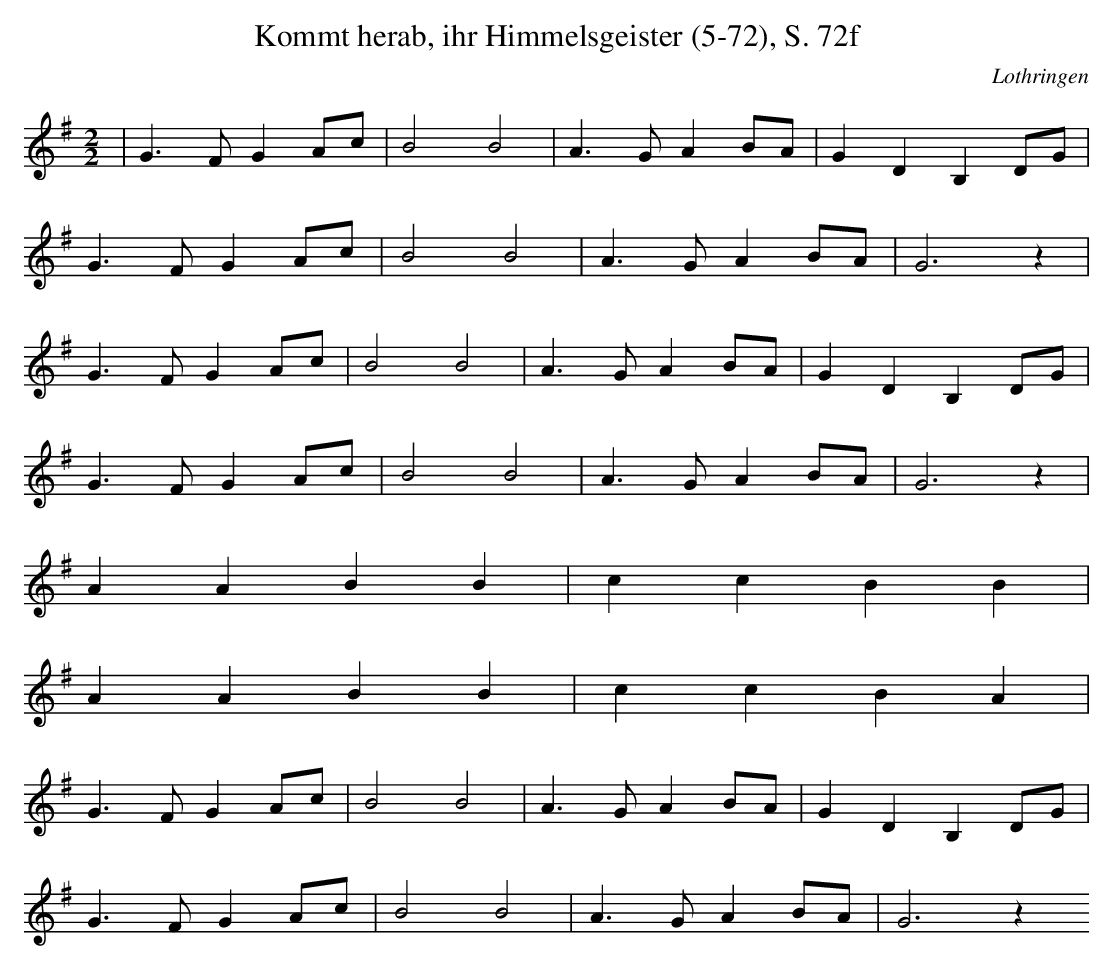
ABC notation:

X:1
T: Kommt herab, ihr Himmelsgeister (5-72), S. 72f
O: Lothringen
M: 2/2
L: 1/8
K: G
 | G3FG2Ac | B4B4 | A3GA2BA | G2D2B,2DG |
G3FG2Ac | B4B4 | A3GA2BA | G6z2 |
G3FG2Ac | B4B4 | A3GA2BA | G2D2B,2DG |
G3FG2Ac | B4B4 | A3GA2BA | G6z2 |
A2A2B2B2 | c2c2B2B2 |
A2A2B2B2 | c2c2B2A2 |
G3FG2Ac | B4B4 | A3GA2BA | G2D2B,2DG |
G3FG2Ac | B4B4 | A3GA2BA | G6z2
